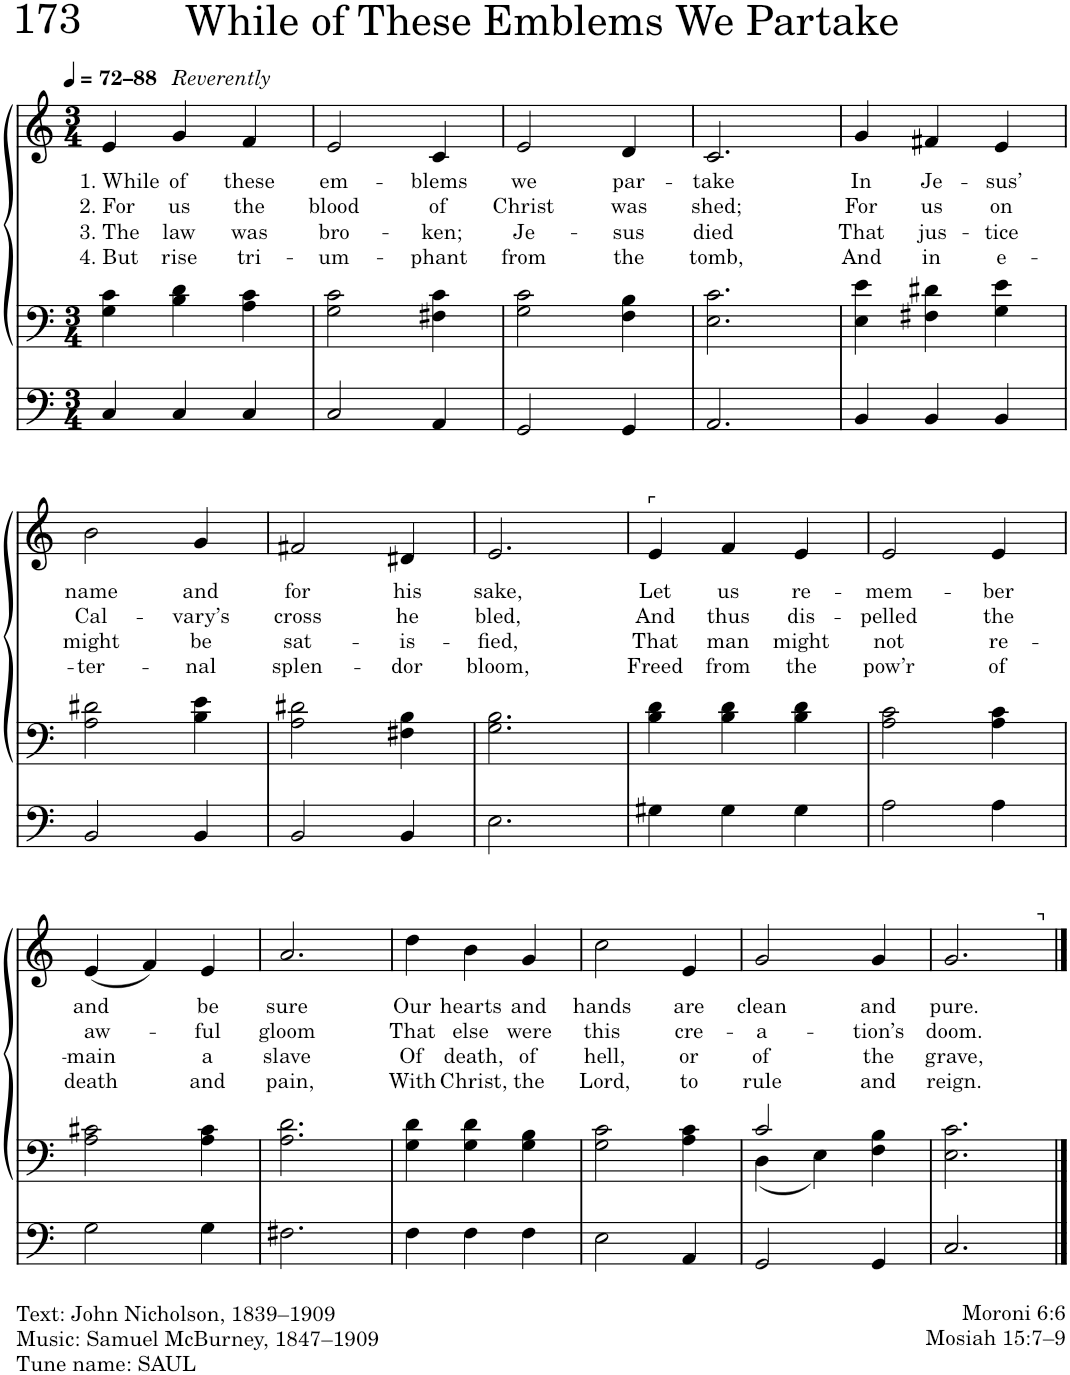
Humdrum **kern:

**kern	**kern	**kern	**text	**text	**text	**text
*part1	*part1	*part1	*part1	*part1	*part1	*part1
*staff3	*staff2	*staff1	*staff1	*staff1	*staff1	*staff1
*I"Organ	*	*	*	*	*	*
*I'Org.	*	*	*	*	*	*
*clefF4	*clefF4	*clefG2	*	*	*	*
*k[]	*k[]	*k[]	*	*	*	*
*M3/4	*M3/4	*M3/4	*	*	*	*
*MM72	*MM72	*MM72	*	*	*	*
=1	=1	=1	=1	=1	=1	=1
!	!	!LO:TX:a:B:t=–88	!	!	!	!
!	!	!	!LO:LY:b	!LO:LY:b	!LO:LY:b	!LO:LY:b
4C/	4G\ 4c\	4e/	1. While	2. For	3. The	4. But
!	!	!LO:TX:a:i:t=Reverently	!	!	!	!
!	!	!	!LO:LY:b	!LO:LY:b	!LO:LY:b	!LO:LY:b
4C/	4B\ 4d\	4g/	of	us	law	rise
!	!	!	!LO:LY:b	!LO:LY:b	!LO:LY:b	!LO:LY:b
4C/	4A\ 4c\	4f/	these	the	was	tri-
=2	=2	=2	=2	=2	=2	=2
!	!	!	!LO:LY:b	!LO:LY:b	!LO:LY:b	!LO:LY:b
2C/	2G\ 2c\	2e/	em-	blood	bro-	-um-
!	!	!	!LO:LY:b	!LO:LY:b	!LO:LY:b	!LO:LY:b
4AA/	4F#X\ 4c\	4c/	-blems	of	-ken;	-phant
=3	=3	=3	=3	=3	=3	=3
!	!	!	!LO:LY:b	!LO:LY:b	!LO:LY:b	!LO:LY:b
2GG/	2G\ 2c\	2e/	we	Christ	Je-	from
!	!	!	!LO:LY:b	!LO:LY:b	!LO:LY:b	!LO:LY:b
4GG/	4F\ 4B\	4d/	par-	was	-sus	the
=4	=4	=4	=4	=4	=4	=4
!	!	!	!LO:LY:b	!LO:LY:b	!LO:LY:b	!LO:LY:b
2.AA/	2.E\ 2.c\	2.c/	-take	shed;	died	tomb,
=5	=5	=5	=5	=5	=5	=5
!	!	!	!LO:LY:b	!LO:LY:b	!LO:LY:b	!LO:LY:b
4BB/	4E\ 4e\	4g/	In	For	That	And
!	!	!	!LO:LY:b	!LO:LY:b	!LO:LY:b	!LO:LY:b
4BB/	4F#X\ 4d#X\	4f#X/	Je-	us	jus-	in
!	!	!	!LO:LY:b	!LO:LY:b	!LO:LY:b	!LO:LY:b
4BB/	4G\ 4e\	4e/	-sus’	on	-tice	e-
!!LO:LB:g=z
=6	=6	=6	=6	=6	=6	=6
!	!	!	!LO:LY:b	!LO:LY:b	!LO:LY:b	!LO:LY:b
2BB/	2A\ 2d#X\	2b\	name	Cal-	might	-ter-
!	!	!	!LO:LY:b	!LO:LY:b	!LO:LY:b	!LO:LY:b
4BB/	4B\ 4e\	4g/	and	-vary’s	be	-nal
=7	=7	=7	=7	=7	=7	=7
!	!	!	!LO:LY:b	!LO:LY:b	!LO:LY:b	!LO:LY:b
2BB/	2A\ 2d#X\	2f#X/	for	cross	sat-	splen-
!	!	!	!LO:LY:b	!LO:LY:b	!LO:LY:b	!LO:LY:b
4BB/	4F#X\ 4B\	4d#X/	his	he	-is-	-dor
=8	=8	=8	=8	=8	=8	=8
!	!	!	!LO:LY:b	!LO:LY:b	!LO:LY:b	!LO:LY:b
2.E\	2.G\ 2.B\	2.e/	sake,	bled,	-fied,	bloom,
=9	=9	=9	=9	=9	=9	=9
!	!	!LO:TX:a:t=⌜	!	!	!	!
!	!	!	!LO:LY:b	!LO:LY:b	!LO:LY:b	!LO:LY:b
4G#X\	4B\ 4d\	4e/	Let	And	That	Freed
!	!	!	!LO:LY:b	!LO:LY:b	!LO:LY:b	!LO:LY:b
4G#\	4B\ 4d\	4f/	us	thus	man	from
!	!	!	!LO:LY:b	!LO:LY:b	!LO:LY:b	!LO:LY:b
4G#\	4B\ 4d\	4e/	re-	dis-	might	the
=10	=10	=10	=10	=10	=10	=10
!	!	!	!LO:LY:b	!LO:LY:b	!LO:LY:b	!LO:LY:b
2A\	2A\ 2c\	2e/	-mem-	-pelled	not	pow’r
!	!	!	!LO:LY:b	!LO:LY:b	!LO:LY:b	!LO:LY:b
4A\	4A\ 4c\	4e/	-ber	the	re-	of
!!LO:LB:g=z
=11	=11	=11	=11	=11	=11	=11
!	!	!	!LO:LY:b	!LO:LY:b	!LO:LY:b	!LO:LY:b
2G\	2A\ 2c#X\	(4e/	and	aw-	-main	death
.	.	4f/)	.	.	.	.
!	!	!	!LO:LY:b	!LO:LY:b	!LO:LY:b	!LO:LY:b
4G\	4A\ 4c#\	4e/	be	-ful	a	and
=12	=12	=12	=12	=12	=12	=12
!	!	!	!LO:LY:b	!LO:LY:b	!LO:LY:b	!LO:LY:b
2.F#X\	2.A\ 2.d\	2.a/	sure	gloom	slave	pain,
=13	=13	=13	=13	=13	=13	=13
!	!	!	!LO:LY:b	!LO:LY:b	!LO:LY:b	!LO:LY:b
4F\	4G\ 4d\	4dd\	Our	That	Of	With
!	!	!	!LO:LY:b	!LO:LY:b	!LO:LY:b	!LO:LY:b
4F\	4G\ 4d\	4b\	hearts	else	death,	Christ,
!	!	!	!LO:LY:b	!LO:LY:b	!LO:LY:b	!LO:LY:b
4F\	4G\ 4B\	4g/	and	were	of	the
=14	=14	=14	=14	=14	=14	=14
!	!	!	!LO:LY:b	!LO:LY:b	!LO:LY:b	!LO:LY:b
2E\	2G\ 2c\	2cc\	hands	this	hell,	Lord,
!	!	!	!LO:LY:b	!LO:LY:b	!LO:LY:b	!LO:LY:b
4AA/	4A\ 4c\	4e/	are	cre-	or	to
=15	=15	=15	=15	=15	=15	=15
*	*^	*	*	*	*	*
!	!	!	!	!LO:LY:b	!LO:LY:b	!LO:LY:b	!LO:LY:b
2GG/	2c/	4D\	2g/	clean	-a-	of	rule
.	.	4E\	.	.	.	.	.
!	!	!	!	!LO:LY:b	!LO:LY:b	!LO:LY:b	!LO:LY:b
4GG/	4F\ 4B\	4ryy	4g/	and	-tion’s	the	and
=16	=16	=16	=16	=16	=16	=16	=16
!	!	!	!	!LO:LY:b	!LO:LY:b	!LO:LY:b	!LO:LY:b
*	*v	*v	*^	*	*	*	*
2.C/	2.E\ 2.c\	2.g/	2ryy	pure.	doom.	grave,	reign.
.	.	.	8ryy	.	.	.	.
!	!	!	!LO:TX:a:t=⌝	!	!	!	!
.	.	.	8ryy	.	.	.	.
*	*	*v	*v	*	*	*	*
==	==	==	==	==	==	==
*-	*-	*-	*-	*-	*-	*-
